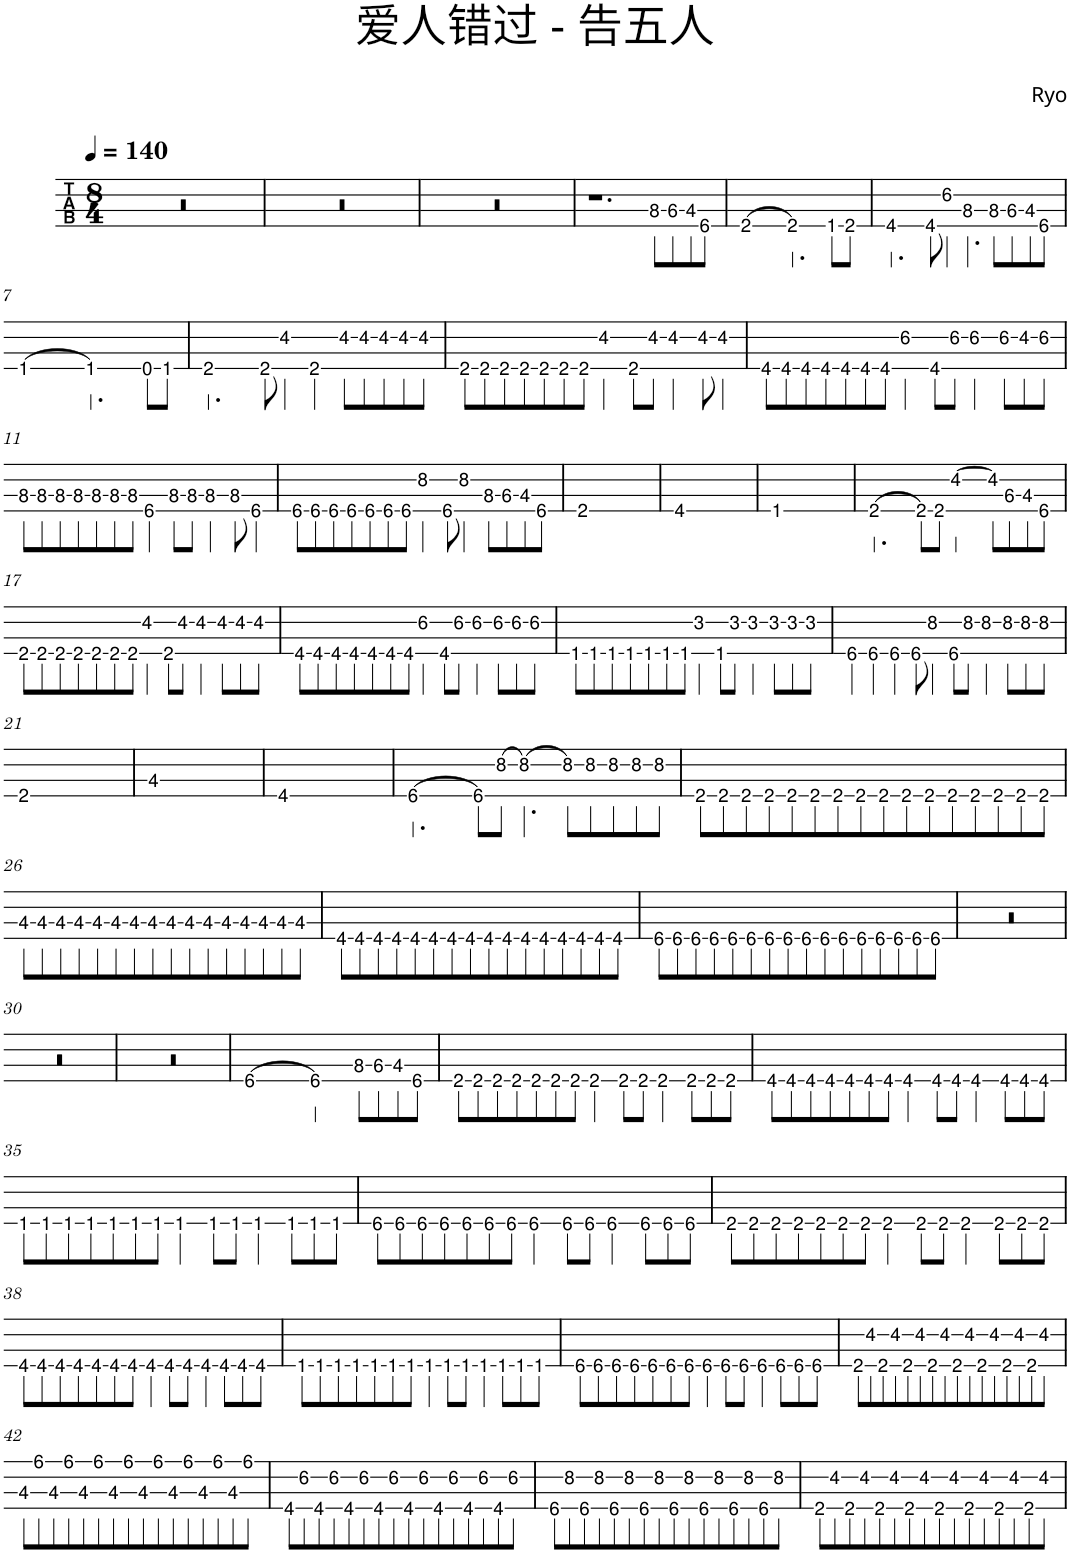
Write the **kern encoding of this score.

**kern
*part1
*staff1
*I"Electric Bass
*I'El. B.
*stria4
*
*Trd7c12
*k[]
*M8/4
*MM140
=1
0r
=2
0r
=3
0r
=4
1.r
8F\L
8E-\
8C#\
8BB-\J
=5
[1FF#
2.FF#\]
8FF\L
8FF#\J
=6
2.GG#\
8GG#\
4G#\
4.F\
8F\L
8E-\
8C#\
8BB-\J
!!LO:LB:g=z
=7
[1FF
2.FF\]
8EE\L
8FF\J
=8
2.FF#\
8FF#\
4F#\
4FF#\
8F#\L
8F#\
8F#\
8F#\
8F#\J
=9
8FF#\L
8FF#\
8FF#\
8FF#\
8FF#\
8FF#\
8FF#\J
4F#\
8FF#\L
8F#\J
4F#\
8F#\
4F#\
=10
8GG#\L
8GG#\
8GG#\
8GG#\
8GG#\
8GG#\
8GG#\J
4G#\
8GG#\L
8G#\J
4G#\
8G#\L
8F#\
8G#\J
!!LO:LB:g=z
=11
8F\L
8F\
8F\
8F\
8F\
8F\
8F\J
4BB-\
8F\L
8F\J
4F\
8F\
4BB-\
=12
8BB-\L
8BB-\
8BB-\
8BB-\
8BB-\
8BB-\
8BB-\J
4B-\
8BB-\
4B-\
8F\L
8E-\
8C#\
8BB-\J
=13
0FF#
=14
0GG#
=15
0FF
=16
[2.FF#\
8FF#\L]
8FF#\J
[2F#\
8F#\L]
8E-\
8C#\
8BB-\J
!!LO:LB:g=z
=17
8FF#\L
8FF#\
8FF#\
8FF#\
8FF#\
8FF#\
8FF#\J
4F#\
8FF#\L
8F#\J
4F#\
8F#\L
8F#\
8F#\J
=18
8GG#\L
8GG#\
8GG#\
8GG#\
8GG#\
8GG#\
8GG#\J
4G#\
8GG#\L
8G#\J
4G#\
8G#\L
8G#\
8G#\J
=19
8FF\L
8FF\
8FF\
8FF\
8FF\
8FF\
8FF\J
4F\
8FF\L
8F\J
4F\
8F\L
8F\
8F\J
=20
4BB-\
4BB-\
4BB-\
8BB-\
4B-\
8BB-\L
8B-\J
4B-\
8B-\L
8B-\
8B-\J
!!LO:LB:g=z
=21
0FF#
=22
0C#
=23
0GG#
=24
[2.BB-\
8BB-\L]
[8B-\J
4.B-\_
8B-\L]
8B-\
8B-\
8B-\
8B-\J
=25
8FF#\L
8FF#\
8FF#\
8FF#\
8FF#\
8FF#\
8FF#\
8FF#\
8FF#\
8FF#\
8FF#\
8FF#\
8FF#\
8FF#\
8FF#\
8FF#\J
!!LO:LB:g=z
=26
8C#\L
8C#\
8C#\
8C#\
8C#\
8C#\
8C#\
8C#\
8C#\
8C#\
8C#\
8C#\
8C#\
8C#\
8C#\
8C#\J
=27
8GG#\L
8GG#\
8GG#\
8GG#\
8GG#\
8GG#\
8GG#\
8GG#\
8GG#\
8GG#\
8GG#\
8GG#\
8GG#\
8GG#\
8GG#\
8GG#\J
=28
8BB-\L
8BB-\
8BB-\
8BB-\
8BB-\
8BB-\
8BB-\
8BB-\
8BB-\
8BB-\
8BB-\
8BB-\
8BB-\
8BB-\
8BB-\
8BB-\J
=29
0r
!!LO:LB:g=z
=30
0r
=31
0r
=32
[1BB-
2BB-\]
8F\L
8E-\
8C#\
8BB-\J
=33
8FF#\L
8FF#\
8FF#\
8FF#\
8FF#\
8FF#\
8FF#\J
4FF#\
8FF#\L
8FF#\J
4FF#\
8FF#\L
8FF#\
8FF#\J
=34
8GG#\L
8GG#\
8GG#\
8GG#\
8GG#\
8GG#\
8GG#\J
4GG#\
8GG#\L
8GG#\J
4GG#\
8GG#\L
8GG#\
8GG#\J
!!LO:LB:g=z
=35
8FF\L
8FF\
8FF\
8FF\
8FF\
8FF\
8FF\J
4FF\
8FF\L
8FF\J
4FF\
8FF\L
8FF\
8FF\J
=36
8BB-\L
8BB-\
8BB-\
8BB-\
8BB-\
8BB-\
8BB-\J
4BB-\
8BB-\L
8BB-\J
4BB-\
8BB-\L
8BB-\
8BB-\J
=37
8FF#\L
8FF#\
8FF#\
8FF#\
8FF#\
8FF#\
8FF#\J
4FF#\
8FF#\L
8FF#\J
4FF#\
8FF#\L
8FF#\
8FF#\J
!!LO:LB:g=z
=38
8GG#\L
8GG#\
8GG#\
8GG#\
8GG#\
8GG#\
8GG#\J
4GG#\
8GG#\L
8GG#\J
4GG#\
8GG#\L
8GG#\
8GG#\J
=39
8FF\L
8FF\
8FF\
8FF\
8FF\
8FF\
8FF\J
4FF\
8FF\L
8FF\J
4FF\
8FF\L
8FF\
8FF\J
=40
8BB-\L
8BB-\
8BB-\
8BB-\
8BB-\
8BB-\
8BB-\J
4BB-\
8BB-\L
8BB-\J
4BB-\
8BB-\L
8BB-\
8BB-\J
=41
8FF#\L
8F#\
8FF#\
8F#\
8FF#\
8F#\
8FF#\
8F#\
8FF#\
8F#\
8FF#\
8F#\
8FF#\
8F#\
8FF#\
8F#\J
!!LO:LB:g=z
=42
8C#\L
8c#\
8C#\
8c#\
8C#\
8c#\
8C#\
8c#\
8C#\
8c#\
8C#\
8c#\
8C#\
8c#\
8C#\
8c#\J
=43
8GG#\L
8G#\
8GG#\
8G#\
8GG#\
8G#\
8GG#\
8G#\
8GG#\
8G#\
8GG#\
8G#\
8GG#\
8G#\
8GG#\
8G#\J
=44
8BB-\L
8B-\
8BB-\
8B-\
8BB-\
8B-\
8BB-\
8B-\
8BB-\
8B-\
8BB-\
8B-\
8BB-\
8B-\
8BB-\
8B-\J
=45
8FF#\L
8F#\
8FF#\
8F#\
8FF#\
8F#\
8FF#\
8F#\
8FF#\
8F#\
8FF#\
8F#\
8FF#\
8F#\
8FF#\
8F#\J
=
*-
